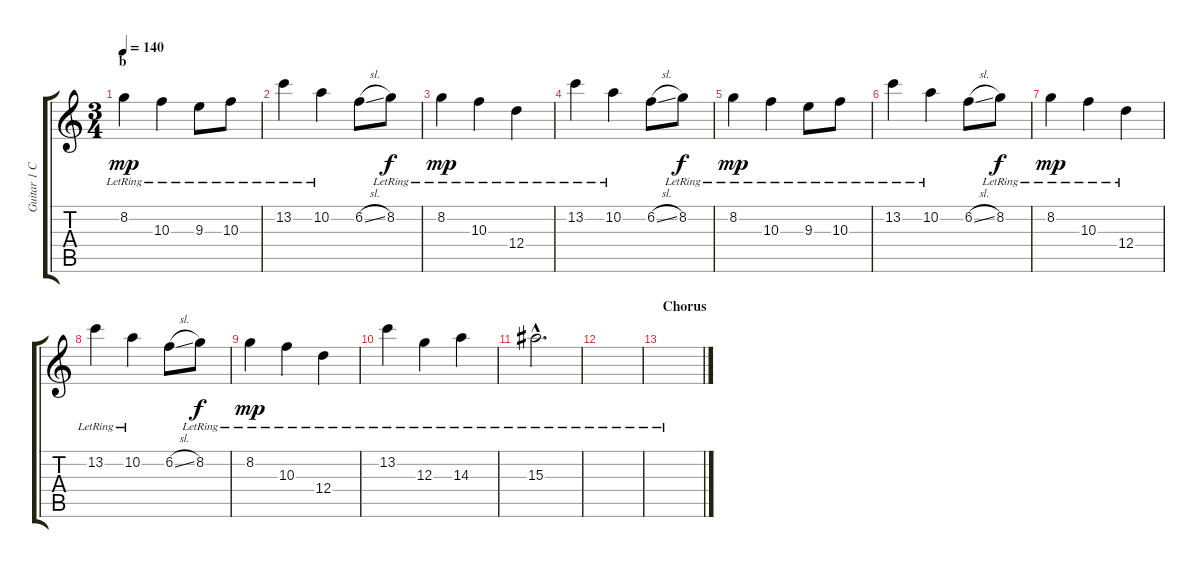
\track ("Guitar 1 Clean" "Guitar 1 C") {instrument electricguitarclean}
\staff {score tabs}
\tuning (E4 B3 G3 D3 A2 D2) {hide}
\ts (3 4)
\section ("" "b")
\tempo 140
\clef g2
\ks c
8.2{lr}.4{dy mp} 10.3{lr}.4 9.3{lr}.8 10.3{lr}.8 |
13.2{lr}.4 10.2{lr}.4 6.2{sl}.8 8.2{lr}.8{dy f} |
8.2{lr}.4{dy mp} 10.3{lr}.4 12.4{lr}.4 |
13.2{lr}.4 10.2{lr}.4 6.2{sl}.8 8.2{lr}.8{dy f} |
8.2{lr}.4{dy mp} 10.3{lr}.4 9.3{lr}.8 10.3{lr}.8 |
13.2{lr}.4 10.2{lr}.4 6.2{sl}.8 8.2{lr}.8{dy f} |
8.2{lr}.4{dy mp} 10.3{lr}.4 12.4{lr}.4 |
13.2{lr}.4 10.2{lr}.4 6.2{sl}.8 8.2{lr}.8{dy f} |
8.2{lr}.4{dy mp} 10.3{lr}.4 12.4{lr}.4 |
13.2{lr}.4 12.3{lr}.4 14.3{lr}.4 |
15.3{hac lr}.2{d} |
|
\section ("" "Chorus")
